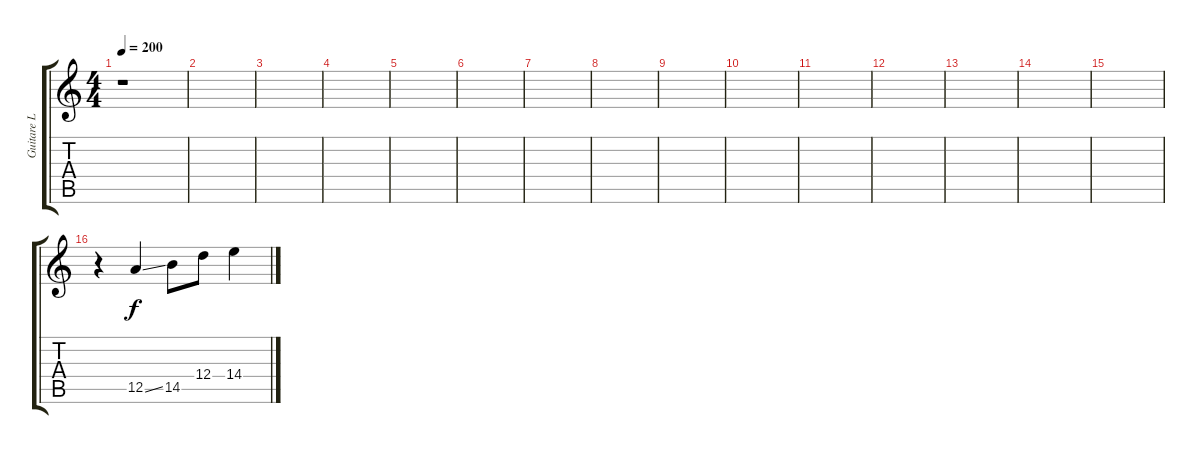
\track (" Guitare Lead + Biniou" " Guitare L") {instrument distortionguitar}
\staff {score tabs}
\tuning (E4 B3 G3 D3 A2 E2) {hide}
\ts (4 4)
\tempo 200
\clef g2
\ks c
r.1{dy fff volume 15 balance 8 instrument distortionguitar} |
|
|
|
|
|
|
|
|
|
|
|
|
|
|
r.4 12.5{ss}.4{dy f} 14.5.8 12.4.8 14.4.4
